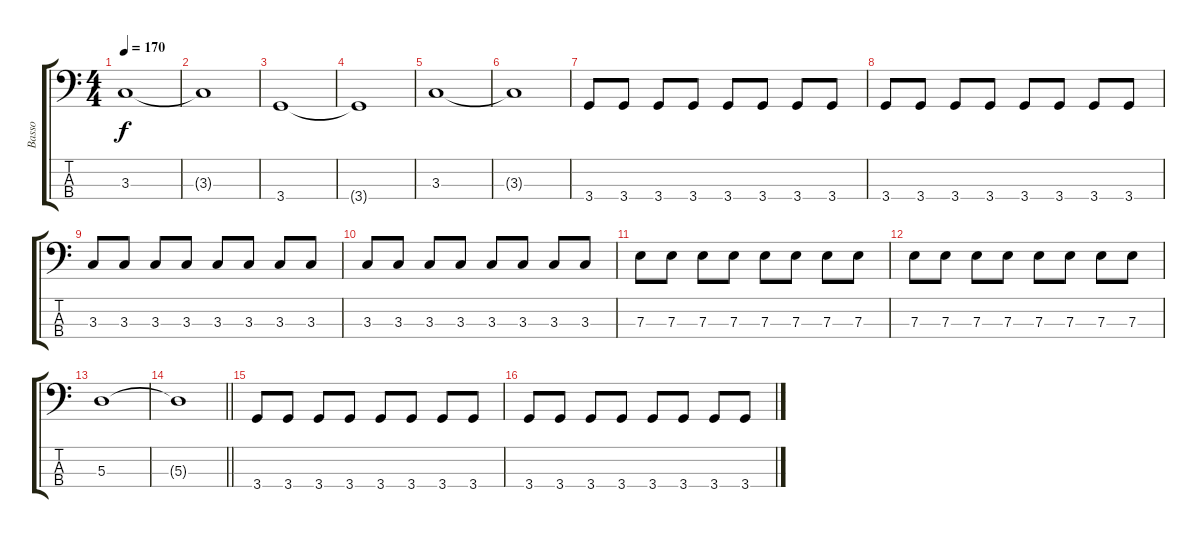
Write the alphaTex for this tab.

\track ("Basso" "Basso") {instrument electricbasspick}
\staff {score tabs}
\tuning (G2 D2 A1 E1) {hide}
\ts (4 4)
\tempo 170
\clef f4
\ks c
3.3.1{dy f} |
3.3{t}.1 |
3.4.1 |
3.4{t}.1 |
3.3.1 |
3.3{t}.1 |
3.4.8 3.4.8 3.4.8 3.4.8 3.4.8 3.4.8 3.4.8 3.4.8 |
3.4.8 3.4.8 3.4.8 3.4.8 3.4.8 3.4.8 3.4.8 3.4.8 |
3.3.8 3.3.8 3.3.8 3.3.8 3.3.8 3.3.8 3.3.8 3.3.8 |
3.3.8 3.3.8 3.3.8 3.3.8 3.3.8 3.3.8 3.3.8 3.3.8 |
7.3.8 7.3.8 7.3.8 7.3.8 7.3.8 7.3.8 7.3.8 7.3.8 |
7.3.8 7.3.8 7.3.8 7.3.8 7.3.8 7.3.8 7.3.8 7.3.8 |
5.3.1 |
\barLineRight lightlight
5.3{t}.1 |
\section ("" "")
3.4.8 3.4.8 3.4.8 3.4.8 3.4.8 3.4.8 3.4.8 3.4.8 |
3.4.8 3.4.8 3.4.8 3.4.8 3.4.8 3.4.8 3.4.8 3.4.8
